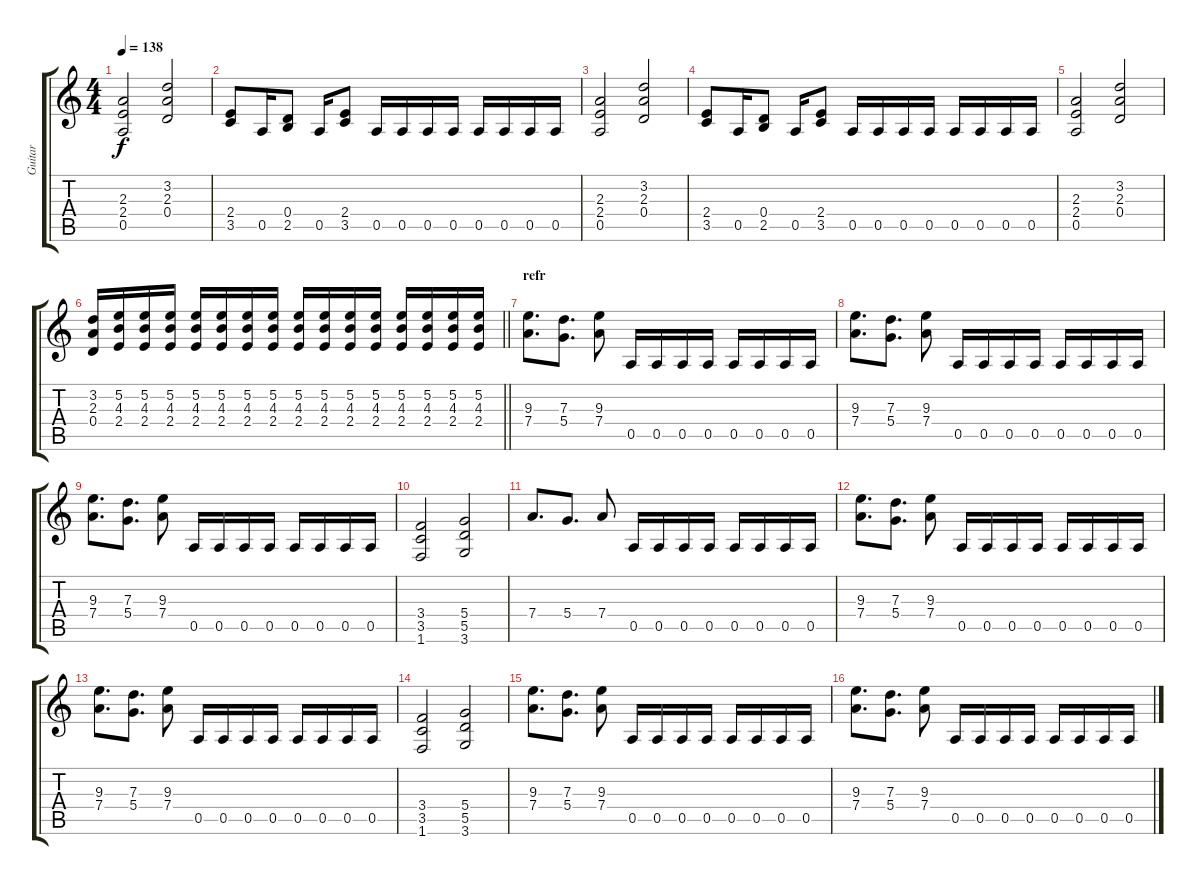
\track ("Guitar" "Guitar") {mute instrument overdrivenguitar}
\staff {score tabs}
\tuning (E4 B3 G3 D3 A2 E2) {hide}
\ts (4 4)
\tempo 138
\clef g2
\ks c
(2.3 2.4 0.5).2{dy f} (3.2 2.3 0.4).2 |
(2.4 3.5).8 0.5.16 (0.4 2.5).8 0.5.16 (2.4 3.5).8 0.5.16 0.5.16 0.5.16 0.5.16 0.5.16 0.5.16 0.5.16 0.5.16 |
(2.3 2.4 0.5).2 (3.2 2.3 0.4).2 |
(2.4 3.5).8 0.5.16 (0.4 2.5).8 0.5.16 (2.4 3.5).8 0.5.16 0.5.16 0.5.16 0.5.16 0.5.16 0.5.16 0.5.16 0.5.16 |
(2.3 2.4 0.5).2 (3.2 2.3 0.4).2 |
\barLineRight lightlight
(3.2 2.3 0.4).16 (5.2 4.3 2.4).16 (5.2 4.3 2.4).16 (5.2 4.3 2.4).16 (5.2 4.3 2.4).16 (5.2 4.3 2.4).16 (5.2 4.3 2.4).16 (5.2 4.3 2.4).16 (5.2 4.3 2.4).16 (5.2 4.3 2.4).16 (5.2 4.3 2.4).16 (5.2 4.3 2.4).16 (5.2 4.3 2.4).16 (5.2 4.3 2.4).16 (5.2 4.3 2.4).16 (5.2 4.3 2.4).16 |
\section ("" "refr")
(9.3 7.4).8{d} (7.3 5.4).8{d} (9.3 7.4).8 0.5.16 0.5.16 0.5.16 0.5.16 0.5.16 0.5.16 0.5.16 0.5.16 |
(9.3 7.4).8{d} (7.3 5.4).8{d} (9.3 7.4).8 0.5.16 0.5.16 0.5.16 0.5.16 0.5.16 0.5.16 0.5.16 0.5.16 |
(9.3 7.4).8{d} (7.3 5.4).8{d} (9.3 7.4).8 0.5.16 0.5.16 0.5.16 0.5.16 0.5.16 0.5.16 0.5.16 0.5.16 |
(3.4 3.5 1.6).2 (5.4 5.5 3.6).2 |
7.4.8{d} 5.4.8{d} 7.4.8 0.5.16 0.5.16 0.5.16 0.5.16 0.5.16 0.5.16 0.5.16 0.5.16 |
(9.3 7.4).8{d} (7.3 5.4).8{d} (9.3 7.4).8 0.5.16 0.5.16 0.5.16 0.5.16 0.5.16 0.5.16 0.5.16 0.5.16 |
(9.3 7.4).8{d} (7.3 5.4).8{d} (9.3 7.4).8 0.5.16 0.5.16 0.5.16 0.5.16 0.5.16 0.5.16 0.5.16 0.5.16 |
(3.4 3.5 1.6).2 (5.4 5.5 3.6).2 |
(9.3 7.4).8{d} (7.3 5.4).8{d} (9.3 7.4).8 0.5.16 0.5.16 0.5.16 0.5.16 0.5.16 0.5.16 0.5.16 0.5.16 |
(9.3 7.4).8{d} (7.3 5.4).8{d} (9.3 7.4).8 0.5.16 0.5.16 0.5.16 0.5.16 0.5.16 0.5.16 0.5.16 0.5.16
